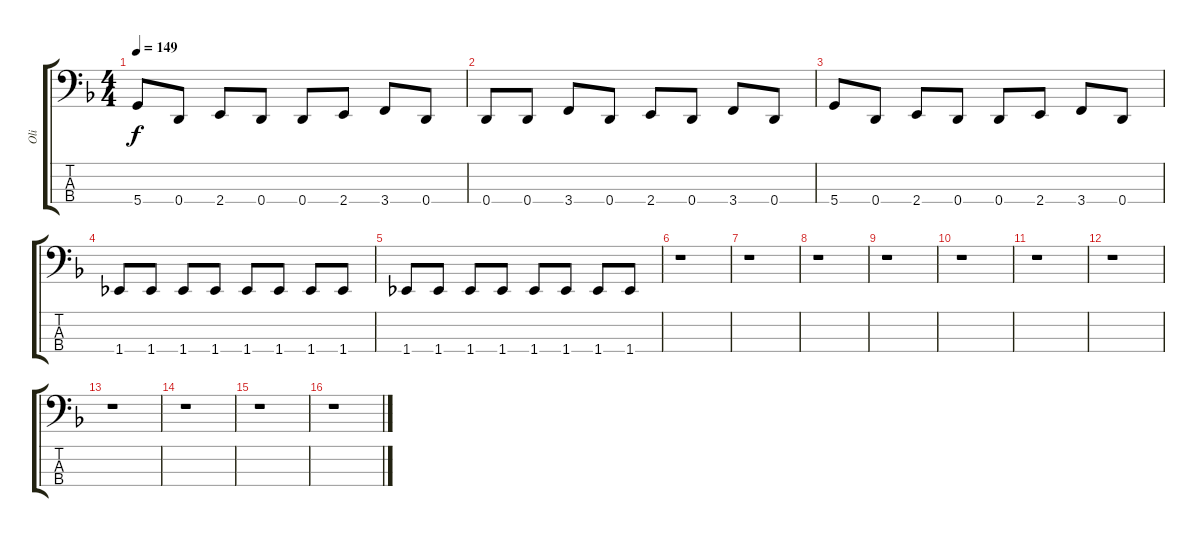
\track ("Oli" "Oli") {instrument electricbasspick}
\staff {score tabs}
\tuning (G2 D2 A1 D1) {hide}
\ts (4 4)
\tempo 149
\clef f4
\ks dminor
5.4.8{dy f} 0.4.8 2.4.8 0.4.8 0.4.8 2.4.8 3.4.8 0.4.8 |
0.4.8 0.4.8 3.4.8 0.4.8 2.4.8 0.4.8 3.4.8 0.4.8 |
5.4.8 0.4.8 2.4.8 0.4.8 0.4.8 2.4.8 3.4.8 0.4.8 |
1.4.8 1.4.8 1.4.8 1.4.8 1.4.8 1.4.8 1.4.8 1.4.8 |
1.4.8 1.4.8 1.4.8 1.4.8 1.4.8 1.4.8 1.4.8 1.4.8 |
r.1 |
r.1 |
r.1 |
r.1 |
r.1 |
r.1 |
r.1 |
r.1 |
r.1 |
r.1 |
r.1
